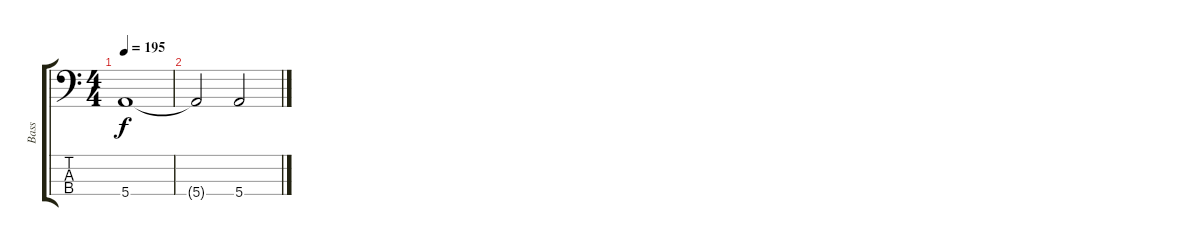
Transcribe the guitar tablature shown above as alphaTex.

\track ("Bass" "Bass") {instrument electricbassfinger}
\staff {score tabs}
\tuning (G2 D2 A1 E1) {hide}
\ts (4 4)
\tempo 195
\clef f4
\ks c
5.4{t}.1{dy f} |
5.4{t}.2 5.4.2
